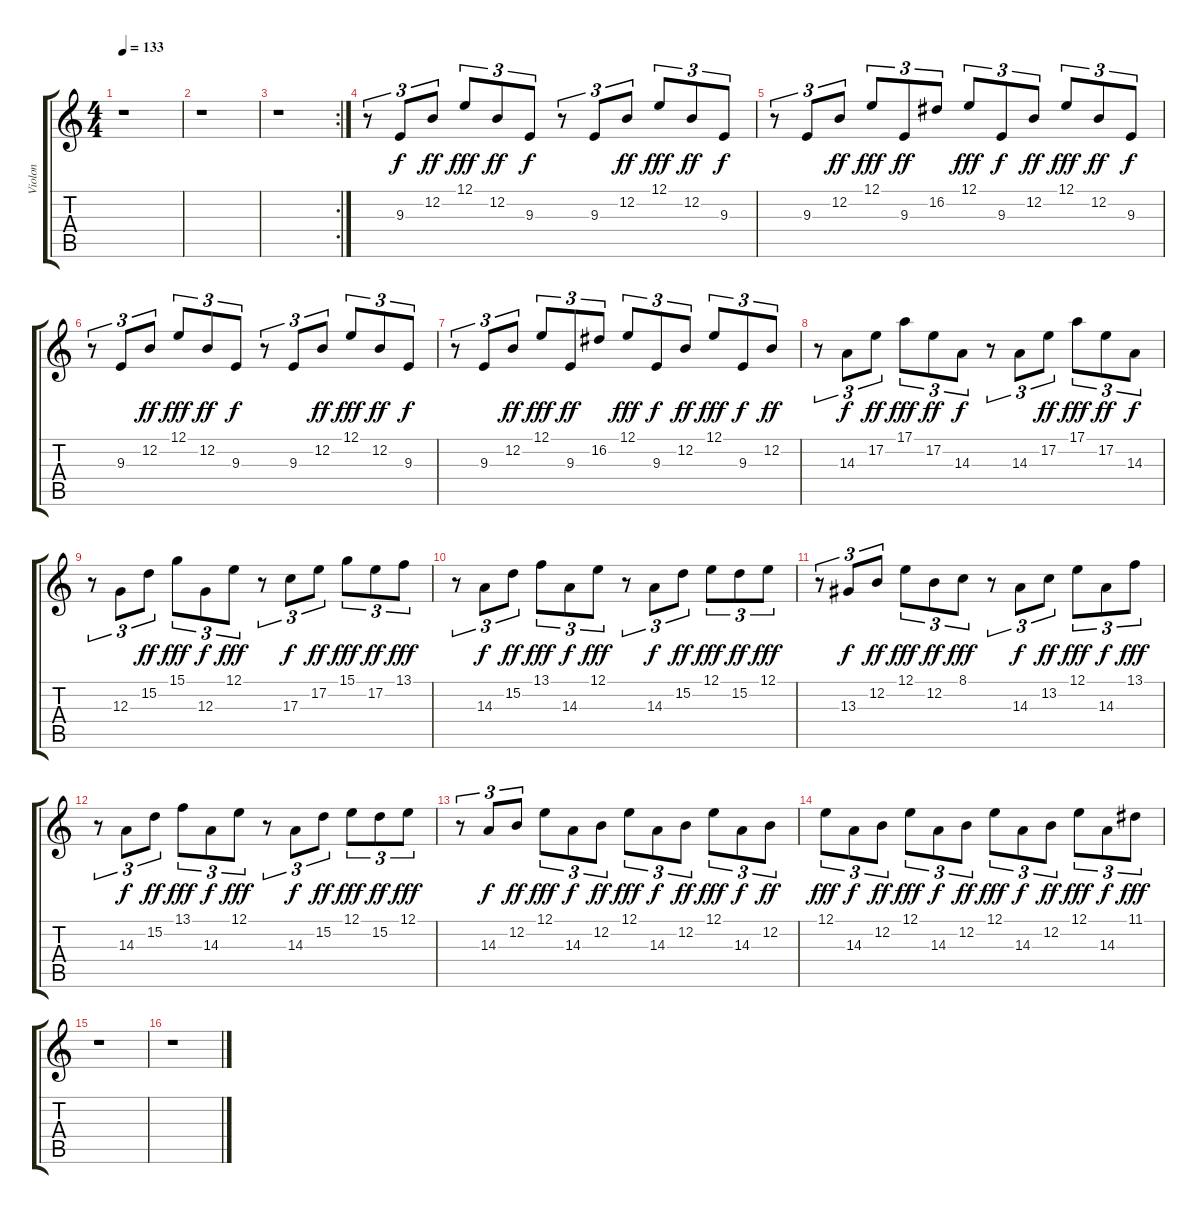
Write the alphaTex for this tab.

\track ("Violon" "Violon") {instrument violin}
\staff {score tabs}
\tuning (E4 B3 G3 D3 A2 E2) {hide}
\ts (4 4)
\tempo 133
\clef g2
\ks c
r.1{dy f} |
r.1 |
\rc 2
r.1 |
r.8{tu (3 2)} 9.3.8{tu (3 2)} 12.2.8{tu (3 2) dy ff} 12.1.8{tu (3 2) dy fff} 12.2.8{tu (3 2) dy ff} 9.3.8{tu (3 2) dy f} r.8{tu (3 2)} 9.3.8{tu (3 2)} 12.2.8{tu (3 2) dy ff} 12.1.8{tu (3 2) dy fff} 12.2.8{tu (3 2) dy ff} 9.3.8{tu (3 2) dy f} |
r.8{tu (3 2)} 9.3.8{tu (3 2)} 12.2.8{tu (3 2) dy ff} 12.1.8{tu (3 2) dy fff} 9.3.8{tu (3 2) dy ff} 16.2.8{tu (3 2)} 12.1.8{tu (3 2) dy fff} 9.3.8{tu (3 2) dy f} 12.2.8{tu (3 2) dy ff} 12.1.8{tu (3 2) dy fff} 12.2.8{tu (3 2) dy ff} 9.3.8{tu (3 2) dy f} |
r.8{tu (3 2)} 9.3.8{tu (3 2)} 12.2.8{tu (3 2) dy ff} 12.1.8{tu (3 2) dy fff} 12.2.8{tu (3 2) dy ff} 9.3.8{tu (3 2) dy f} r.8{tu (3 2)} 9.3.8{tu (3 2)} 12.2.8{tu (3 2) dy ff} 12.1.8{tu (3 2) dy fff} 12.2.8{tu (3 2) dy ff} 9.3.8{tu (3 2) dy f} |
r.8{tu (3 2)} 9.3.8{tu (3 2)} 12.2.8{tu (3 2) dy ff} 12.1.8{tu (3 2) dy fff} 9.3.8{tu (3 2) dy ff} 16.2.8{tu (3 2)} 12.1.8{tu (3 2) dy fff} 9.3.8{tu (3 2) dy f} 12.2.8{tu (3 2) dy ff} 12.1.8{tu (3 2) dy fff} 9.3.8{tu (3 2) dy f} 12.2.8{tu (3 2) dy ff} |
r.8{tu (3 2)} 14.3.8{tu (3 2) dy f} 17.2.8{tu (3 2) dy ff} 17.1.8{tu (3 2) dy fff} 17.2.8{tu (3 2) dy ff} 14.3.8{tu (3 2) dy f} r.8{tu (3 2)} 14.3.8{tu (3 2)} 17.2.8{tu (3 2) dy ff} 17.1.8{tu (3 2) dy fff} 17.2.8{tu (3 2) dy ff} 14.3.8{tu (3 2) dy f} |
r.8{tu (3 2)} 12.3.8{tu (3 2)} 15.2.8{tu (3 2) dy ff} 15.1.8{tu (3 2) dy fff} 12.3.8{tu (3 2) dy f} 12.1.8{tu (3 2) dy fff} r.8{tu (3 2)} 17.3.8{tu (3 2) dy f} 17.2.8{tu (3 2) dy ff} 15.1.8{tu (3 2) dy fff} 17.2.8{tu (3 2) dy ff} 13.1.8{tu (3 2) dy fff} |
r.8{tu (3 2)} 14.3.8{tu (3 2) dy f} 15.2.8{tu (3 2) dy ff} 13.1.8{tu (3 2) dy fff} 14.3.8{tu (3 2) dy f} 12.1.8{tu (3 2) dy fff} r.8{tu (3 2)} 14.3.8{tu (3 2) dy f} 15.2.8{tu (3 2) dy ff} 12.1.8{tu (3 2) dy fff} 15.2.8{tu (3 2) dy ff} 12.1.8{tu (3 2) dy fff} |
r.8{tu (3 2)} 13.3.8{tu (3 2) dy f} 12.2.8{tu (3 2) dy ff} 12.1.8{tu (3 2) dy fff} 12.2.8{tu (3 2) dy ff} 8.1.8{tu (3 2) dy fff} r.8{tu (3 2)} 14.3.8{tu (3 2) dy f} 13.2.8{tu (3 2) dy ff} 12.1.8{tu (3 2) dy fff} 14.3.8{tu (3 2) dy f} 13.1.8{tu (3 2) dy fff} |
r.8{tu (3 2)} 14.3.8{tu (3 2) dy f} 15.2.8{tu (3 2) dy ff} 13.1.8{tu (3 2) dy fff} 14.3.8{tu (3 2) dy f} 12.1.8{tu (3 2) dy fff} r.8{tu (3 2)} 14.3.8{tu (3 2) dy f} 15.2.8{tu (3 2) dy ff} 12.1.8{tu (3 2) dy fff} 15.2.8{tu (3 2) dy ff} 12.1.8{tu (3 2) dy fff} |
r.8{tu (3 2)} 14.3.8{tu (3 2) dy f} 12.2.8{tu (3 2) dy ff} 12.1.8{tu (3 2) dy fff} 14.3.8{tu (3 2) dy f} 12.2.8{tu (3 2) dy ff} 12.1.8{tu (3 2) dy fff} 14.3.8{tu (3 2) dy f} 12.2.8{tu (3 2) dy ff} 12.1.8{tu (3 2) dy fff} 14.3.8{tu (3 2) dy f} 12.2.8{tu (3 2) dy ff} |
12.1.8{tu (3 2) dy fff} 14.3.8{tu (3 2) dy f} 12.2.8{tu (3 2) dy ff} 12.1.8{tu (3 2) dy fff} 14.3.8{tu (3 2) dy f} 12.2.8{tu (3 2) dy ff} 12.1.8{tu (3 2) dy fff} 14.3.8{tu (3 2) dy f} 12.2.8{tu (3 2) dy ff} 12.1.8{tu (3 2) dy fff} 14.3.8{tu (3 2) dy f} 11.1.8{tu (3 2) dy fff} |
r.1 |
r.1
